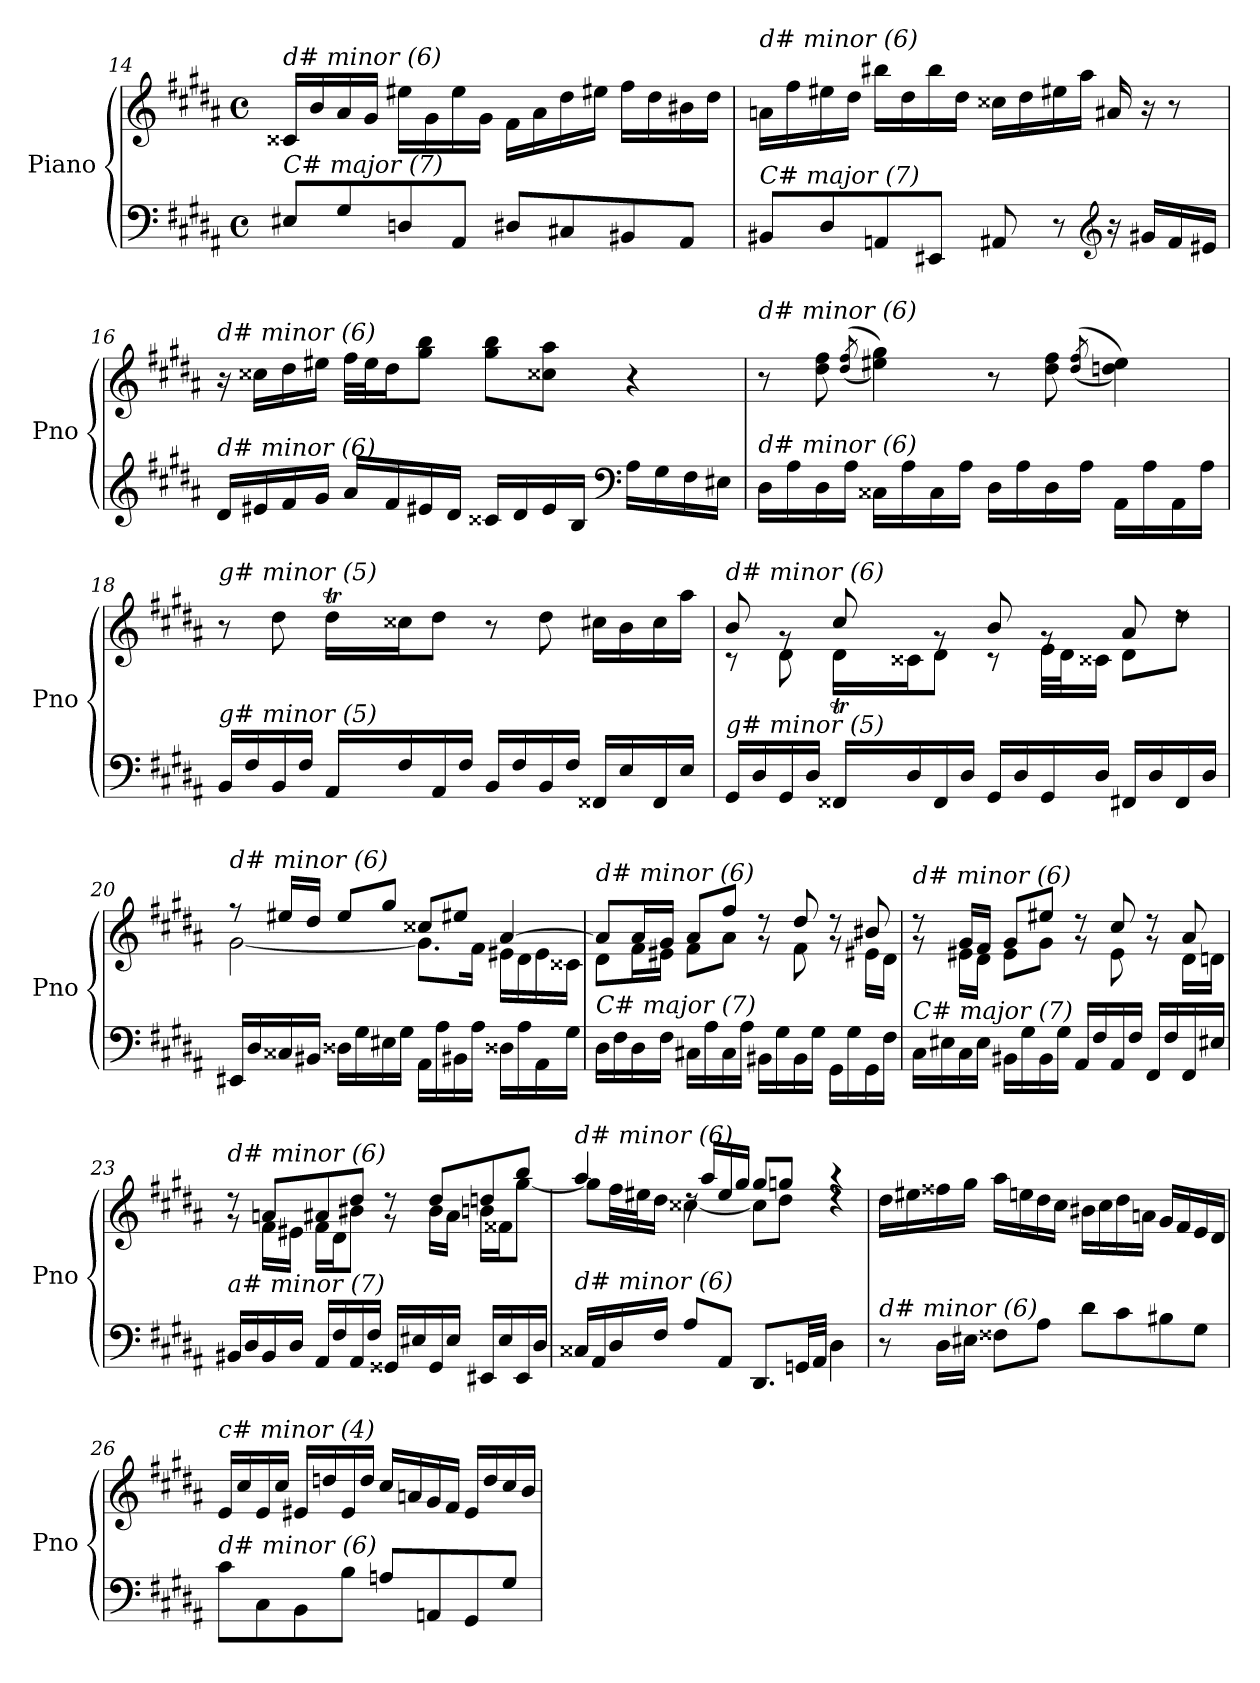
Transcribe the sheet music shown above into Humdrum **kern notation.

**kern	**kern
*part1	*part1
*staff2	*staff1
*I"Piano	*
*I'Pno	*
*clefF4	*clefG2
*k[f#c#g#d#a#]	*k[f#c#g#d#a#]
*M4/4	*M4/4
*met(c)	*met(c)
=14	=14
!	!LO:TX:i:t=d# minor (6)
!LO:TX:i:t=C# major (7)	!
8E#X/L	16c##X/LL
.	16b/
8G#/	16a#/
.	16g#/JJ
8Dni/	16ee#X\LL
.	16g#\
8AA#/J	16ee#\
.	16g#\JJ
8D#/L	16f#\LL
.	16a#\
8C#X/	16dd#\
.	16ee#X\JJ
8BB#X/	16ff#\LL
.	16dd#\
8AA#/J	16b#X\
.	16dd#\JJ
=15	=15
!	!LO:TX:i:t=d# minor (6)
!LO:TX:i:t=C# major (7)	!
8BB#X/L	16ani\LL
.	16ff#\
8D#/	16ee#X\
.	16dd#\JJ
8AAni/	16bb#X\LL
.	16dd#\
8EE#X/J	16bb#\
.	16dd#\JJ
8AA#/	16cc##Xj\LL
.	16dd#\
8r	16ee#X\
.	16aa#\JJ
*clefG2	*
16r	16a#/
16g#X/LL	16r
16f#/	8r
16e#X/JJ	.
!!LO:PB:g=z
=16	=16
!	!LO:TX:i:t=d# minor (6)
!LO:TX:i:t=d# minor (6)	!
16d#/LL	16r
16e#X/	16cc##X\LL
16f#/	16dd#\
16g#/JJ	16ee#X\JJ
16a#/LL	32ff#\LLL
.	32ee#\J
16f#/	16dd#\J
16e#X/	8gg#\ 8bb\J
16d#/JJ	.
16c##Xj/LL	8gg#\ 8bb\L
16d#/	.
16e#/	8cc##X\ 8aa#\J
16B/JJ	.
*clefF4	*
16A#\LL	4r
16G#\	.
16F#\	.
16E#X\JJ	.
=17	=17
!	!LO:TX:i:t=d# minor (6)
!LO:TX:i:t=d# minor (6)	!
16D#\LL	8r
16A#\	.
16D#\	8dd#\ 8ff#\
16A#\JJ	.
.	(>(8qdd#/ 8qff#/
16C##X\LL	4ee#X\ 4gg#\))
16A#\	.
16C##\	.
16A#\JJ	.
16D#\LL	8r
16A#\	.
16D#\	8dd#\ 8ff#\
16A#\JJ	.
.	((>8qdd#/ 8qff#/
16AA#\LL	4ddni\ 4ee#\))
16A#\	.
16AA#\	.
16A#\JJ	.
=18	=18
*^	*^
!	!	!LO:TX:i:t=g# minor (5)	!
!LO:TX:i:t=g# minor (5)	!	!	!
4ryy	16BB/LL	8r	4ryy
.	16F#/	.	.
.	16BB/	8dd#\	.
.	16F#/JJ	.	.
16.ryy	16AA#/LL	16dd#t\LL	64dd#!yy
.	.	.	64ee!yy
.	.	.	16dd#!yy
.	16F#/	16cc##Xj\J	.
2ryy	.	.	2ryy
.	16AA#/	8dd#\J	.
.	16F#/JJ	.	.
.	16BB/LL	8r	.
.	16F#/	.	.
.	16BB/	8dd#\	.
.	16F#/JJ	.	.
.	16FF##X/LL	16cc#X\LL	.
.	16E/	16b\	.
8ryy	.	.	8ryy
.	16FF##/	16cc#\	.
.	16E/JJ	16aa#\JJ	.
32ryy	.	.	32ryy
!!LO:LB:g=z
=19	=19	=19	=19
*	*	*	*^
!	!	!LO:TX:i:t=d# minor (6)	!	!
!LO:TX:i:t=g# minor (5)	!	!	!	!
4ryy	16GG#/LL	8b/	8r	4ryy
.	16D#/	.	.	.
.	16GG#/	8rg	8d#\	.
.	16D#/JJ	.	.	.
16ryy	16FF##X/LL	8cc#/	16d#t\LL	64d#!yy
.	.	.	.	64e!yy
.	.	.	.	32d#!yy
2ryy	16D#/	.	16c##X\J	2ryy
.	16FF##/	8rg	8d#\J	.
.	16D#/JJ	.	.	.
.	16GG#/LL	8b/	8r	.
.	16D#/	.	.	.
.	16GG#/	8rg	32e\LLL	.
.	.	.	32d#\J	.
.	16D#/JJ	.	16c##X\JJ	.
.	16FF#X/LL	8a#/	8d#\L	.
8.ryy	16D#/	.	.	8.ryy
.	16FF#/	8rdd	8dd#\J	.
.	16D#/JJ	.	.	.
*	*	*	*v	*v
=20	=20	=20	=20
!	!	!LO:TX:i:t=d# minor (6)	!
!LO:TX:i:t=C# major (7)	!	!	!
*v	*v	*	*
16EE#X/LL	8r	[2g#\
16D#/	.	.
16C##Xj/	16ee#X/LL	.
16BB#X/JJ	16dd#/JJ	.
16D##i\LL	8ee#/L	.
16G#\	.	.
16E#X\	8gg#/J	.
16G#\JJ	.	.
16AA#\LL	8cc##X/L	8.g#\L]
16A#\	.	.
16BB#X\	8ee#X/J	.
16A#\JJ	.	16f#\Jk
16D##Xi\LL	[4a#/	16e#X\LL
16A#\	.	16d#\
16AA#\	.	16e#\
16G#\JJ	.	16c##X\JJ
=21	=21	=21
!	!LO:TX:i:t=d# minor (6)	!
!LO:TX:i:t=C# major (7)	!	!
16D#\LL	8a#/L]	8d#\L
16F#\	.	.
16D#\	16a#/L	16f#\L
16F#\JJ	16g#/JJ	16e#X\JJ
16C#X\LL	8a#/L	8f#\L
16A#\	.	.
16C#\	8ff#/J	8a#\J
16A#\JJ	.	.
16BB#X\LL	8rg	8rdd
16G#\	.	.
16BB#\	8dd#/	8f#\
16G#\JJ	.	.
16GG#\LL	8rg	8rdd
16G#\	.	.
16GG#\	8b#X/	16e#X\LL
16F#\JJ	.	16d#\JJ
!!LO:LB:g=z	!!
=22	=22	=22
!	!LO:TX:i:t=d# minor (6)	!
!LO:TX:i:t=C# major (7)	!	!
16C#\LL	8rg	8rdd
16E#X\	.	.
16C#\	16g#/LL	16e#X\LL
16E#\JJ	16f#/JJ	16d#\JJ
16BB#X\LL	8g#/L	8e#\L
16G#\	.	.
16BB#\	8ee#X/J	8g#\J
16G#\JJ	.	.
16AA#/LL	8rg	8rdd
16F#/	.	.
16AA#/	8cc#/	8e#\
16F#/JJ	.	.
16FF#/LL	8rg	8rdd
16F#/	.	.
16FF#/	8a#/	16d#\LL
16E#X/JJ	.	16dni\JJ
=23	=23	=23
!	!LO:TX:i:t=d# minor (6)	!
!LO:TX:i:t=a# minor (7)	!	!
16BB#X/LL	8rg	8rdd
16D#/	.	.
16BB#/	8ani/L	16f#\LL
16D#/JJ	.	16e#X\JJ
16AA#/LL	8a#/	16f#\LL
16F#/	.	16d#\J
16AA#/	8dd#/J	8b#X\J
16F#/JJ	.	.
16GG##X/LL	8rg	8rdd
16E#X/	.	.
16GG##/	8dd#/L	16b#\LL
16E#/JJ	.	16a#\JJ
16EE#X/LL	8ddni/	16bn\LL
16E#/	.	16f##Xi\J
16EE#/	8bb/J	[8gg#\J
16D#/JJ	.	.
=24	=24	=24
!	!LO:TX:i:t=d# minor (6)	!
!LO:TX:i:t=d# minor (6)	!	!
16C##X/LL	4aa#/	8gg#\L]
16AA#/	.	.
16D#/	.	32ff#\LL
.	.	32ee#X\J
16F#/JJ	.	16dd#\JJ
8A#/L	16rdd	[4cc##X\
.	16aa#/LL	.
8AA#/J	16ee#/	.
.	16gg#/JJ	.
8.DD#/L	8gg#/L	8cc##\L]
.	8ggni/J	8dd#\J
32GGni/LL	.	.
32AA#/JJJ	.	.
4D#\	4r	4rdd
!!LO:LB:g=z
=25	=25	=25
!	!LO:TX:i:t=c# minor (4)	!
!LO:TX:i:t=d# minor (6)	!	!
*	*v	*v
8r	16dd#\LL
.	16ee#X\
16D#\LL	16ff##Xj\
16E#X\JJ	16gg#\JJ
8F##X\L	16aa#\LL
.	16een\
8A#\J	16dd#\
.	16cc#\JJ
8d#\L	16b#X\LL
.	16cc#\
8c#\	16dd#\
.	16an\JJ
8B#X\	16g#/LL
.	16f#/
8G#\J	16e/
.	16d#/JJ
=26	=26
!	!LO:TX:i:t=c# minor (4)
!LO:TX:i:t=d# minor (6)	!
8c#\L	16e/LL
.	16cc#/
8C#\	16e/
.	16cc#/JJ
8BB\	16e#X/LL
.	16ddn/
8B\J	16e#/
.	16dd/JJ
8An/L	16cc#/LL
.	16an/
8AAn/	16g#/
.	16f#/JJ
8GG#/	16e#/LL
.	16dd/
8G#/J	16cc#/
.	16b/JJ
=	=
*-	*-
